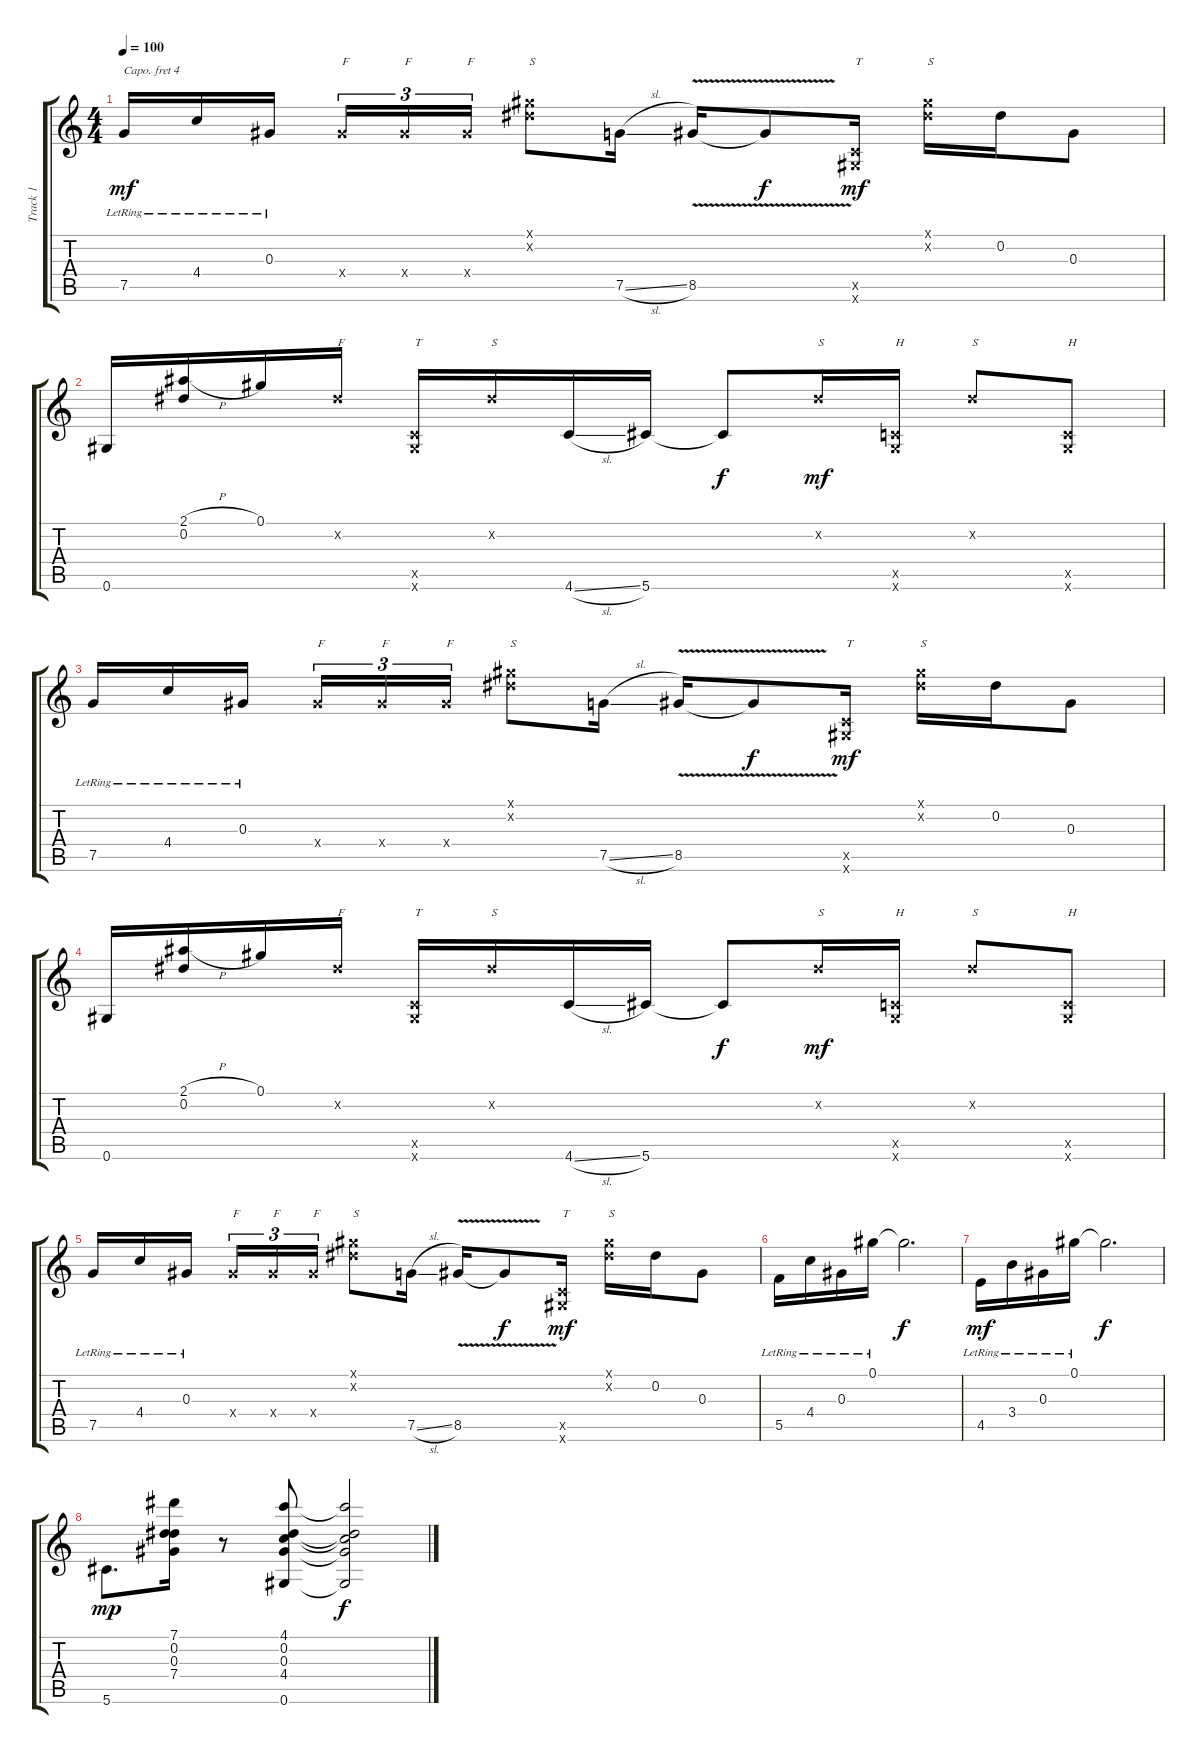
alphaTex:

\track ("Track 1" "Track 1") {instrument acousticguitarsteel}
\staff {score tabs}
\capo 4
\tuning (E4 B3 E3 E3 Ab2 E2) {hide}
\ts (4 4)
\tempo 100
\clef g2
\ks c
7.5{lr}.16{dy mf} 4.4{lr}.16 0.3{lr}.16{beam splitsecondary} 0.4{x}.16{tu (3 2) txt "F"} 0.4{x}.16{tu (3 2) txt "F"} 0.4{x}.16{tu (3 2) txt "F"} (0.1{x} 0.2{x}).8{txt "S"} 7.5{sl}.16 8.5{v}.16 8.5{t}.8{dy f} (0.5{x} 0.6{x}).16{txt "T" dy mf} (0.1{x} 0.2{x}).16{txt "S"} 0.2.16 0.3.8 |
0.6.16 (2.1{h} 0.2).16 0.1.16 0.2{x}.16{txt "F"} (0.5{x} 0.6{x}).16{txt "T"} 0.2{x}.16{txt "S"} 4.6{sl}.16 5.6.16 5.6{t}.8{dy f} 0.2{x}.16{txt "S" dy mf} (0.5{x} 0.6{x}).16{txt "H"} 0.2{x}.8{txt "S"} (0.5{x} 0.6{x}).8{txt "H"} |
7.5{lr}.16 4.4{lr}.16 0.3{lr}.16{beam splitsecondary} 0.4{x}.16{tu (3 2) txt "F"} 0.4{x}.16{tu (3 2) txt "F"} 0.4{x}.16{tu (3 2) txt "F"} (0.1{x} 0.2{x}).8{txt "S"} 7.5{sl}.16 8.5{v}.16 8.5{t}.8{dy f} (0.5{x} 0.6{x}).16{txt "T" dy mf} (0.1{x} 0.2{x}).16{txt "S"} 0.2.16 0.3.8 |
0.6.16 (2.1{h} 0.2).16 0.1.16 0.2{x}.16{txt "F"} (0.5{x} 0.6{x}).16{txt "T"} 0.2{x}.16{txt "S"} 4.6{sl}.16 5.6.16 5.6{t}.8{dy f} 0.2{x}.16{txt "S" dy mf} (0.5{x} 0.6{x}).16{txt "H"} 0.2{x}.8{txt "S"} (0.5{x} 0.6{x}).8{txt "H"} |
7.5{lr}.16 4.4{lr}.16 0.3{lr}.16{beam splitsecondary} 0.4{x}.16{tu (3 2) txt "F"} 0.4{x}.16{tu (3 2) txt "F"} 0.4{x}.16{tu (3 2) txt "F"} (0.1{x} 0.2{x}).8{txt "S"} 7.5{sl}.16 8.5{v}.16 8.5{t}.8{dy f} (0.5{x} 0.6{x}).16{txt "T" dy mf} (0.1{x} 0.2{x}).16{txt "S"} 0.2.16 0.3.8 |
5.5{lr}.16 4.4{lr}.16 0.3{lr}.16 0.1{lr}.16 0.1{t}.2{d dy f} |
4.5{lr}.16{dy mf} 3.4{lr}.16 0.3{lr}.16 0.1{lr}.16 0.1{t}.2{d dy f} |
5.6.8{d dy mp} (7.1 0.2 0.3 7.4).16 r.8 (4.1 0.2 0.3 4.4 0.6).8 (4.1{t} 0.2{t} 0.3{t} 4.4{t} 0.6{t}).2{dy f}
